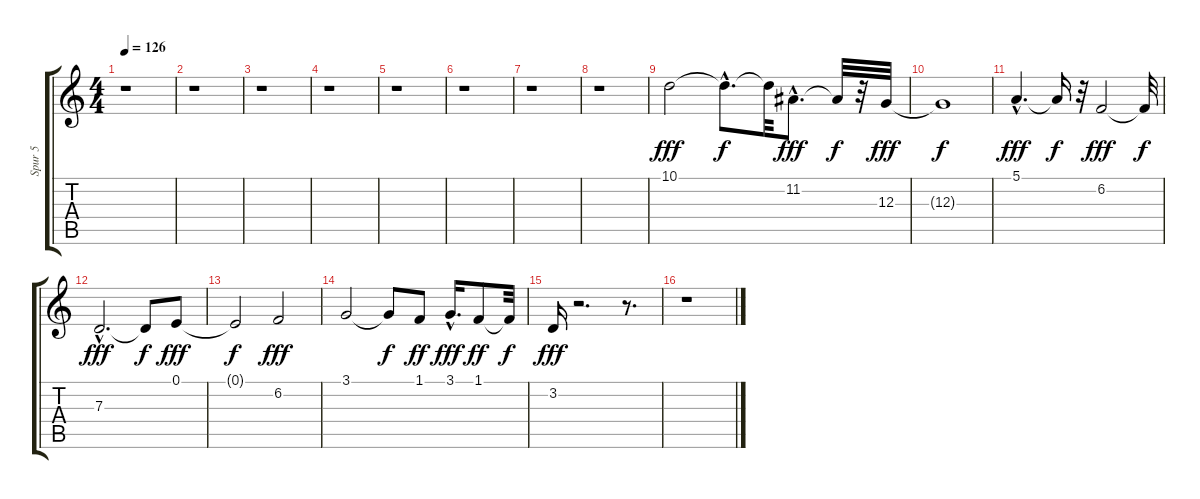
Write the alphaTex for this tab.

\track ("Spur 5" "Spur 5") {instrument stringensemble1}
\staff {score tabs}
\tuning (E4 B3 G3 D3 A2 E2) {hide}
\ts (4 4)
\tempo 126
\clef g2
\ks c
r.1{dy fff} |
r.1 |
r.1 |
r.1 |
r.1 |
r.1 |
r.1 |
r.1 |
10.1.2 10.1{hac t}.8{d dy f} 10.1{t}.32 11.2{hac}.8{d dy fff} 11.2{t}.32{dy f} r.32 12.3.32{dy fff} |
12.3{t}.1{dy f} |
5.1{hac}.4{d dy fff} 5.1{t}.16{dy f} r.32 6.2.2{dy fff} 6.2{t}.32{dy f} |
7.3{hac}.2{d dy fff} 7.3{t}.8{dy f} 0.1.8{dy fff} |
0.1{t}.2{dy f} 6.2.2{dy fff} |
3.1.2 3.1{t}.8{dy f} 1.1.8{dy ff} 3.1{hac}.16{d dy fff} 1.1.8{dy ff} 1.1{t}.32{dy f} |
3.2.16{dy fff} r.2{d} r.8{d} |
r.1
